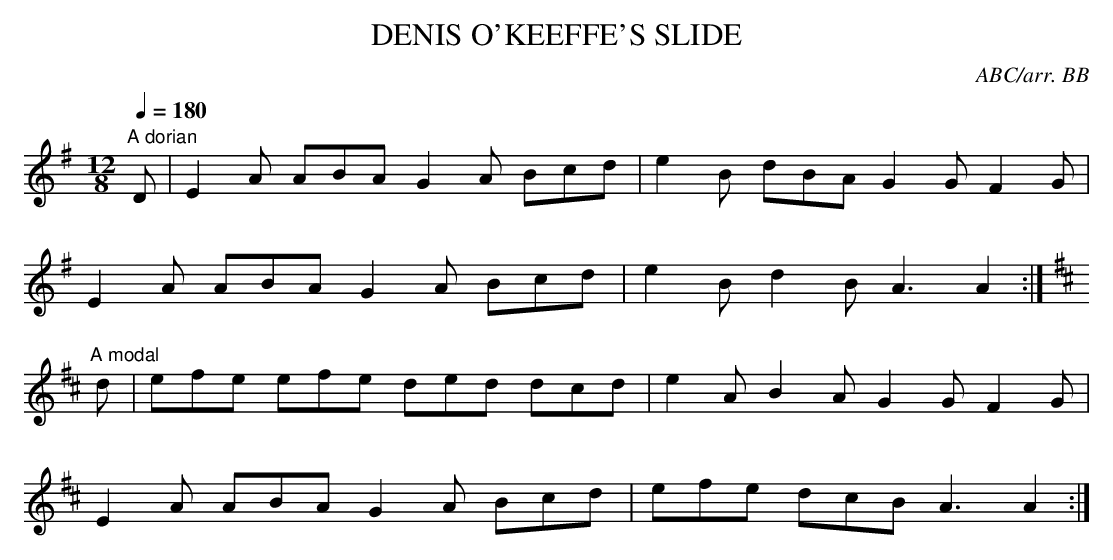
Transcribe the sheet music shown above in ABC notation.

X:1
T:DENIS O'KEEFFE'S SLIDE
C:ABC/arr. BB
Q:1/4=180
L:1/8
M:12/8
K:G
"A dorian"
D|E2A ABA G2A Bcd|e2B dBA G2G F2G|
E2A ABA G2A Bcd|e2B d2B A3A2 :|
K:D
"A modal"
d|efe efe ded dcd|e2A B2A G2G F2G|
E2A ABA G2A Bcd|efe dcB A3A2:|
